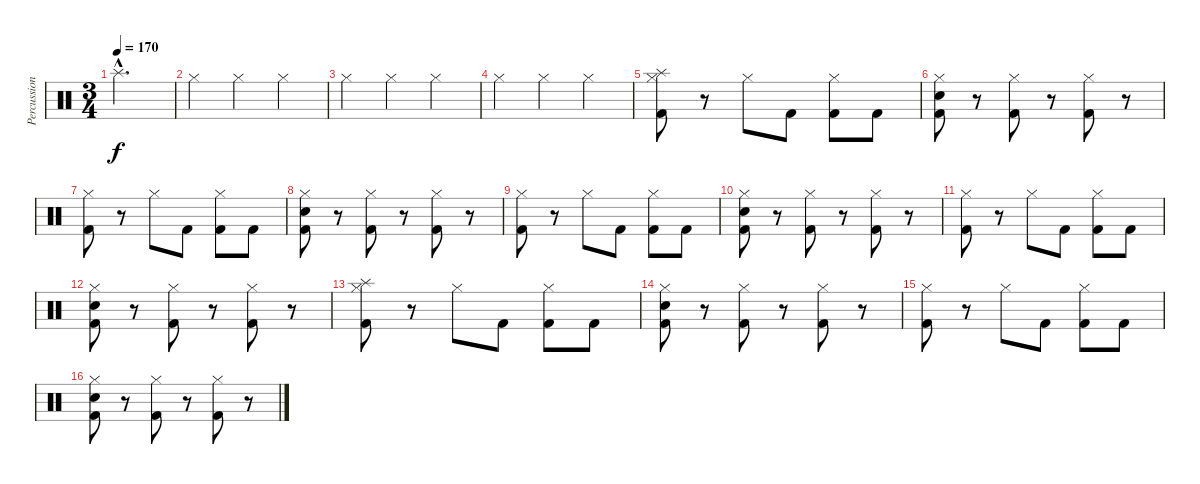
\track ("Percussion" "Percussion") {instrument percussion}
\staff {score}
\articulation defaults
\ts (3 4)
\tempo 170
\clef neutral
\ks c "Splash (hit)"{hac}.2{d dy f}
|
"Hi-Hat (closed)".4 "Hi-Hat (closed)".4 "Hi-Hat (closed)".4 |
"Hi-Hat (closed)".4 "Hi-Hat (closed)".4 "Hi-Hat (closed)".4 |
"Hi-Hat (closed)".4 "Hi-Hat (closed)".4 "Hi-Hat (closed)".4 |
("Splash (hit)" "Hi-Hat (closed)" "Kick (hit) 2").8 r.8 "Hi-Hat (closed)".8 "Kick (hit) 2".8 ("Hi-Hat (closed)" "Kick (hit) 2").8 "Kick (hit) 2".8 |
("Hi-Hat (closed)" "Snare (hit) 2" "Kick (hit) 2").8 r.8 ("Hi-Hat (closed)" "Kick (hit) 2").8 r.8 ("Hi-Hat (closed)" "Kick (hit) 2").8 r.8 |
("Hi-Hat (closed)" "Kick (hit) 2").8 r.8 "Hi-Hat (closed)".8 "Kick (hit) 2".8 ("Hi-Hat (closed)" "Kick (hit) 2").8 "Kick (hit) 2".8 |
("Hi-Hat (closed)" "Snare (hit) 2" "Kick (hit) 2").8 r.8 ("Hi-Hat (closed)" "Kick (hit) 2").8 r.8 ("Hi-Hat (closed)" "Kick (hit) 2").8 r.8 |
("Hi-Hat (closed)" "Kick (hit) 2").8 r.8 "Hi-Hat (closed)".8 "Kick (hit) 2".8 ("Hi-Hat (closed)" "Kick (hit) 2").8 "Kick (hit) 2".8 |
("Hi-Hat (closed)" "Snare (hit) 2" "Kick (hit) 2").8 r.8 ("Hi-Hat (closed)" "Kick (hit) 2").8 r.8 ("Hi-Hat (closed)" "Kick (hit) 2").8 r.8 |
("Hi-Hat (closed)" "Kick (hit) 2").8 r.8 "Hi-Hat (closed)".8 "Kick (hit) 2".8 ("Hi-Hat (closed)" "Kick (hit) 2").8 "Kick (hit) 2".8 |
("Hi-Hat (closed)" "Snare (hit) 2" "Kick (hit) 2").8 r.8 ("Hi-Hat (closed)" "Kick (hit) 2").8 r.8 ("Hi-Hat (closed)" "Kick (hit) 2").8 r.8 |
("Splash (hit)" "Hi-Hat (closed)" "Kick (hit) 2").8 r.8 "Hi-Hat (closed)".8 "Kick (hit) 2".8 ("Hi-Hat (closed)" "Kick (hit) 2").8 "Kick (hit) 2".8 |
("Hi-Hat (closed)" "Snare (hit) 2" "Kick (hit) 2").8 r.8 ("Hi-Hat (closed)" "Kick (hit) 2").8 r.8 ("Hi-Hat (closed)" "Kick (hit) 2").8 r.8 |
("Hi-Hat (closed)" "Kick (hit) 2").8 r.8 "Hi-Hat (closed)".8 "Kick (hit) 2".8 ("Hi-Hat (closed)" "Kick (hit) 2").8 "Kick (hit) 2".8 |
("Hi-Hat (closed)" "Snare (hit) 2" "Kick (hit) 2").8 r.8 ("Hi-Hat (closed)" "Kick (hit) 2").8 r.8 ("Hi-Hat (closed)" "Kick (hit) 2").8 r.8
